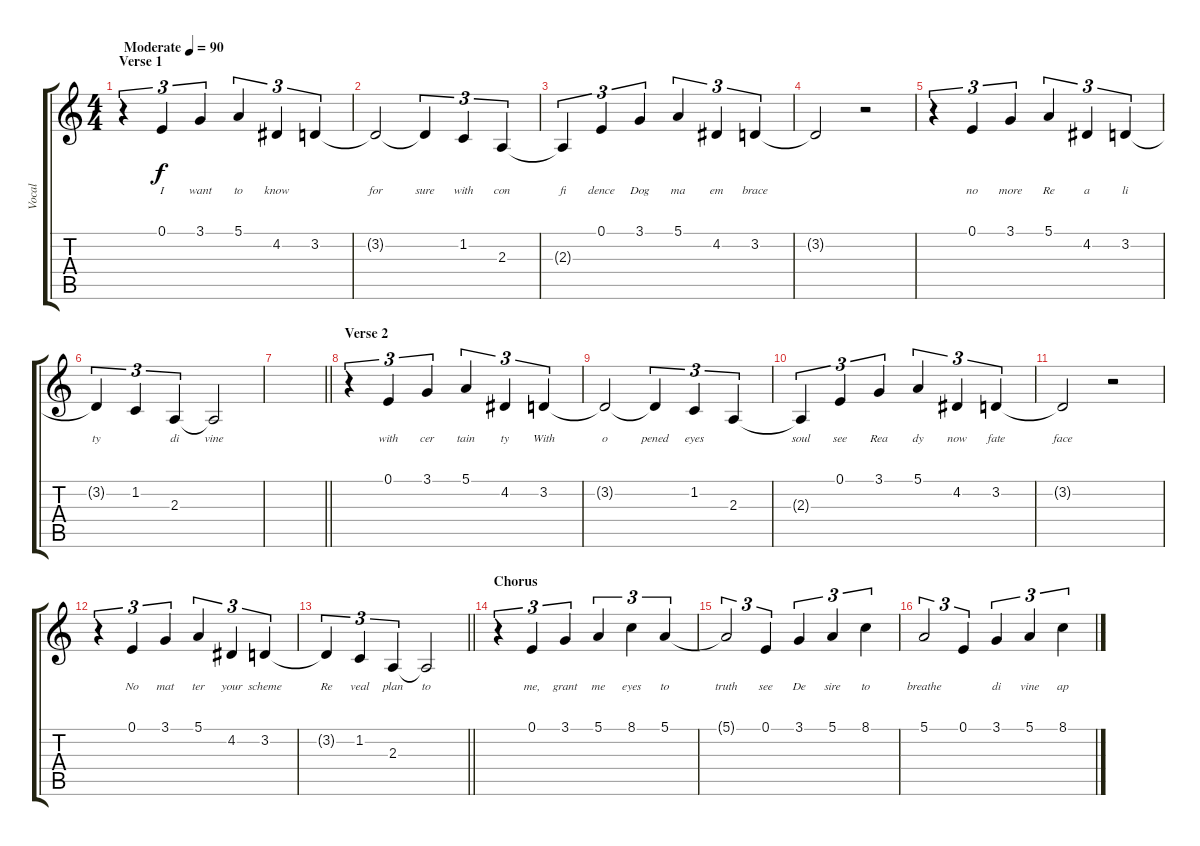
\track ("Vocal" "Vocal") {instrument acousticgrandpiano}
\staff {score tabs}
\tuning (E4 B3 G3 D3 A2 E2) {hide}
\ts (4 4)
\section ("" "Verse 1")
\tempo (90 "Moderate")
\clef g2
\ks c
r.4{tu (3 2) dy f instrument acousticgrandpiano} 0.1.4{tu (3 2) lyrics (0 "I") lyrics (1 "") lyrics (2 "") lyrics (3 "") lyrics (4 "")} 3.1.4{tu (3 2) lyrics (0 "want") lyrics (1 "") lyrics (2 "") lyrics (3 "") lyrics (4 "")} 5.1.4{tu (3 2) lyrics (0 "to") lyrics (1 "") lyrics (2 "") lyrics (3 "") lyrics (4 "")} 4.2.4{tu (3 2) lyrics (0 "know") lyrics (1 "") lyrics (2 "") lyrics (3 "") lyrics (4 "")} 3.2.4{tu (3 2) lyrics (0 "") lyrics (1 "") lyrics (2 "") lyrics (3 "") lyrics (4 "")} |
3.2{t}.2{lyrics (0 "for") lyrics (1 "") lyrics (2 "") lyrics (3 "") lyrics (4 "")} 3.2{t}.4{tu (3 2) lyrics (0 "sure") lyrics (1 "") lyrics (2 "") lyrics (3 "") lyrics (4 "")} 1.2.4{tu (3 2) lyrics (0 "with") lyrics (1 "") lyrics (2 "") lyrics (3 "") lyrics (4 "")} 2.3.4{tu (3 2) lyrics (0 "con") lyrics (1 "") lyrics (2 "") lyrics (3 "") lyrics (4 "")} |
2.3{t}.4{tu (3 2) lyrics (0 "fi") lyrics (1 "") lyrics (2 "") lyrics (3 "") lyrics (4 "")} 0.1.4{tu (3 2) lyrics (0 "dence") lyrics (1 "") lyrics (2 "") lyrics (3 "") lyrics (4 "")} 3.1.4{tu (3 2) lyrics (0 "Dog") lyrics (1 "") lyrics (2 "") lyrics (3 "") lyrics (4 "")} 5.1.4{tu (3 2) lyrics (0 "ma") lyrics (1 "") lyrics (2 "") lyrics (3 "") lyrics (4 "")} 4.2.4{tu (3 2) lyrics (0 "em") lyrics (1 "") lyrics (2 "") lyrics (3 "") lyrics (4 "")} 3.2.4{tu (3 2) lyrics (0 "brace") lyrics (1 "") lyrics (2 "") lyrics (3 "") lyrics (4 "")} |
3.2{t}.2{lyrics (0 "") lyrics (1 "") lyrics (2 "") lyrics (3 "") lyrics (4 "")} r.2 |
r.4{tu (3 2)} 0.1.4{tu (3 2) lyrics (0 "no") lyrics (1 "") lyrics (2 "") lyrics (3 "") lyrics (4 "")} 3.1.4{tu (3 2) lyrics (0 "more") lyrics (1 "") lyrics (2 "") lyrics (3 "") lyrics (4 "")} 5.1.4{tu (3 2) lyrics (0 "Re") lyrics (1 "") lyrics (2 "") lyrics (3 "") lyrics (4 "")} 4.2.4{tu (3 2) lyrics (0 "a") lyrics (1 "") lyrics (2 "") lyrics (3 "") lyrics (4 "")} 3.2.4{tu (3 2) lyrics (0 "li") lyrics (1 "") lyrics (2 "") lyrics (3 "") lyrics (4 "")} |
3.2{t}.4{tu (3 2) lyrics (0 "ty") lyrics (1 "") lyrics (2 "") lyrics (3 "") lyrics (4 "")} 1.2.4{tu (3 2) lyrics (0 "") lyrics (1 "") lyrics (2 "") lyrics (3 "") lyrics (4 "")} 2.3.4{tu (3 2) lyrics (0 "di") lyrics (1 "") lyrics (2 "") lyrics (3 "") lyrics (4 "")} 2.3{t}.2{lyrics (0 "vine") lyrics (1 "") lyrics (2 "") lyrics (3 "") lyrics (4 "")} |
\barLineRight lightlight
|
\section ("" "Verse 2")
r.4{tu (3 2)} 0.1.4{tu (3 2) lyrics (0 "with") lyrics (1 "") lyrics (2 "") lyrics (3 "") lyrics (4 "")} 3.1.4{tu (3 2) lyrics (0 "cer") lyrics (1 "") lyrics (2 "") lyrics (3 "") lyrics (4 "")} 5.1.4{tu (3 2) lyrics (0 "tain") lyrics (1 "") lyrics (2 "") lyrics (3 "") lyrics (4 "")} 4.2.4{tu (3 2) lyrics (0 "ty") lyrics (1 "") lyrics (2 "") lyrics (3 "") lyrics (4 "")} 3.2.4{tu (3 2) lyrics (0 "With") lyrics (1 "") lyrics (2 "") lyrics (3 "") lyrics (4 "")} |
3.2{t}.2{lyrics (0 "o") lyrics (1 "") lyrics (2 "") lyrics (3 "") lyrics (4 "")} 3.2{t}.4{tu (3 2) lyrics (0 "pened") lyrics (1 "") lyrics (2 "") lyrics (3 "") lyrics (4 "")} 1.2.4{tu (3 2) lyrics (0 "eyes") lyrics (1 "") lyrics (2 "") lyrics (3 "") lyrics (4 "")} 2.3.4{tu (3 2) lyrics (0 "") lyrics (1 "") lyrics (2 "") lyrics (3 "") lyrics (4 "")} |
2.3{t}.4{tu (3 2) lyrics (0 "soul") lyrics (1 "") lyrics (2 "") lyrics (3 "") lyrics (4 "")} 0.1.4{tu (3 2) lyrics (0 "see") lyrics (1 "") lyrics (2 "") lyrics (3 "") lyrics (4 "")} 3.1.4{tu (3 2) lyrics (0 "Rea") lyrics (1 "") lyrics (2 "") lyrics (3 "") lyrics (4 "")} 5.1.4{tu (3 2) lyrics (0 "dy") lyrics (1 "") lyrics (2 "") lyrics (3 "") lyrics (4 "")} 4.2.4{tu (3 2) lyrics (0 "now") lyrics (1 "") lyrics (2 "") lyrics (3 "") lyrics (4 "")} 3.2.4{tu (3 2) lyrics (0 "fate") lyrics (1 "") lyrics (2 "") lyrics (3 "") lyrics (4 "")} |
3.2{t}.2{lyrics (0 "face") lyrics (1 "") lyrics (2 "") lyrics (3 "") lyrics (4 "")} r.2 |
r.4{tu (3 2)} 0.1.4{tu (3 2) lyrics (0 "No") lyrics (1 "") lyrics (2 "") lyrics (3 "") lyrics (4 "")} 3.1.4{tu (3 2) lyrics (0 "mat") lyrics (1 "") lyrics (2 "") lyrics (3 "") lyrics (4 "")} 5.1.4{tu (3 2) lyrics (0 "ter") lyrics (1 "") lyrics (2 "") lyrics (3 "") lyrics (4 "")} 4.2.4{tu (3 2) lyrics (0 "your") lyrics (1 "") lyrics (2 "") lyrics (3 "") lyrics (4 "")} 3.2.4{tu (3 2) lyrics (0 "scheme") lyrics (1 "") lyrics (2 "") lyrics (3 "") lyrics (4 "")} |
\barLineRight lightlight
3.2{t}.4{tu (3 2) lyrics (0 "Re") lyrics (1 "") lyrics (2 "") lyrics (3 "") lyrics (4 "")} 1.2.4{tu (3 2) lyrics (0 "veal") lyrics (1 "") lyrics (2 "") lyrics (3 "") lyrics (4 "")} 2.3.4{tu (3 2) lyrics (0 "plan") lyrics (1 "") lyrics (2 "") lyrics (3 "") lyrics (4 "")} 2.3{t}.2{lyrics (0 "to") lyrics (1 "") lyrics (2 "") lyrics (3 "") lyrics (4 "")} |
\section ("" "Chorus")
r.4{tu (3 2)} 0.1.4{tu (3 2) lyrics (0 "me,") lyrics (1 "") lyrics (2 "") lyrics (3 "") lyrics (4 "")} 3.1.4{tu (3 2) lyrics (0 "grant") lyrics (1 "") lyrics (2 "") lyrics (3 "") lyrics (4 "")} 5.1.4{tu (3 2) lyrics (0 "me") lyrics (1 "") lyrics (2 "") lyrics (3 "") lyrics (4 "")} 8.1.4{tu (3 2) lyrics (0 "eyes") lyrics (1 "") lyrics (2 "") lyrics (3 "") lyrics (4 "")} 5.1.4{tu (3 2) lyrics (0 "to") lyrics (1 "") lyrics (2 "") lyrics (3 "") lyrics (4 "")} |
5.1{t}.2{tu (3 2) lyrics (0 "truth") lyrics (1 "") lyrics (2 "") lyrics (3 "") lyrics (4 "")} 0.1.4{tu (3 2) lyrics (0 "see") lyrics (1 "") lyrics (2 "") lyrics (3 "") lyrics (4 "")} 3.1.4{tu (3 2) lyrics (0 "De") lyrics (1 "") lyrics (2 "") lyrics (3 "") lyrics (4 "")} 5.1.4{tu (3 2) lyrics (0 "sire") lyrics (1 "") lyrics (2 "") lyrics (3 "") lyrics (4 "")} 8.1.4{tu (3 2) lyrics (0 "to") lyrics (1 "") lyrics (2 "") lyrics (3 "") lyrics (4 "")} |
5.1.2{tu (3 2) lyrics (0 "breathe") lyrics (1 "") lyrics (2 "") lyrics (3 "") lyrics (4 "")} 0.1.4{tu (3 2) lyrics (0 "") lyrics (1 "") lyrics (2 "") lyrics (3 "") lyrics (4 "")} 3.1.4{tu (3 2) lyrics (0 "di") lyrics (1 "") lyrics (2 "") lyrics (3 "") lyrics (4 "")} 5.1.4{tu (3 2) lyrics (0 "vine") lyrics (1 "") lyrics (2 "") lyrics (3 "") lyrics (4 "")} 8.1.4{tu (3 2) lyrics (0 "ap") lyrics (1 "") lyrics (2 "") lyrics (3 "") lyrics (4 "")}
